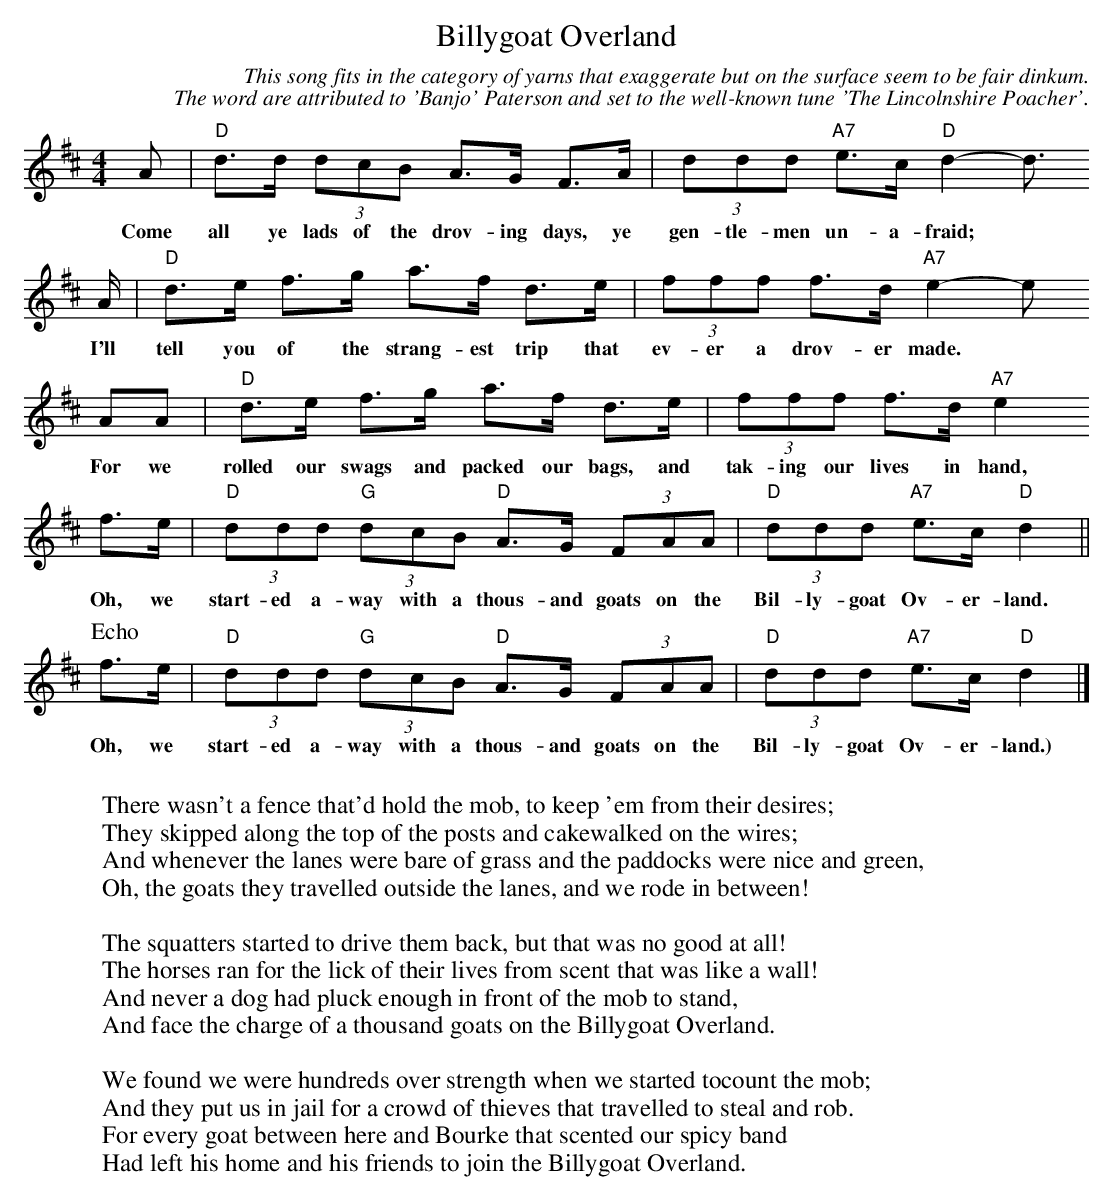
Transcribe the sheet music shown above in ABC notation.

X:1
T:Billygoat Overland
C:This song fits in the category of yarns that exaggerate but on the surface seem to be fair dinkum.
C:The word are attributed to 'Banjo' Paterson and set to the well-known tune 'The Lincolnshire Poacher'.
M:4/4
L:1/8
K:Dmaj
A|"D"d>d (3dcB A>G F>A|(3ddd "A7"e>c "D"d2-d>
w:Come all ye lads of the drov-ing days, ye gen-tle-men un-a-fraid;*
A|"D"d>e f>g a>f d>e|(3fff f>d "A7"e2-(3e
w: I'll tell you of the strang-est trip that ev-er a drov-er made.*
AA|"D"d>e f>g a>f d>e|(3fff f>d "A7"e2
w: For we rolled our swags and packed our bags, and tak-ing our lives in hand,
f>e|"D"(3ddd "G"(3dcB "D"A>G (3FAA|"D"(3ddd "A7"e>c "D"d2 ||
w: Oh, we start-ed a-way with a thous-and goats on the Bil-ly-goat Ov-er-land.
P:Echo
f>e|"D"(3ddd "G"(3dcB "D"A>G (3FAA|"D"(3ddd "A7"e>c "D"d2|]
w:Oh, we start-ed a-way with a thous-and goats on the Bil-ly-goat Ov-er-land.)
W:
W:There wasn't a fence that'd hold the mob, to keep 'em from their desires;
W:They skipped along the top of the posts and cakewalked on the wires;
W:And whenever the lanes were bare of grass and the paddocks were nice and green,
W:Oh, the goats they travelled outside the lanes, and we rode in between!
W:
W:The squatters started to drive them back, but that was no good at all!
W:The horses ran for the lick of their lives from scent that was like a wall!
W:And never a dog had pluck enough in front of the mob to stand,
W:And face the charge of a thousand goats on the Billygoat Overland.
W:
W:We found we were hundreds over strength when we started tocount the mob;
W:And they put us in jail for a crowd of thieves that travelled to steal and rob.
W:For every goat between here and Bourke that scented our spicy band
W:Had left his home and his friends to join the Billygoat Overland.
